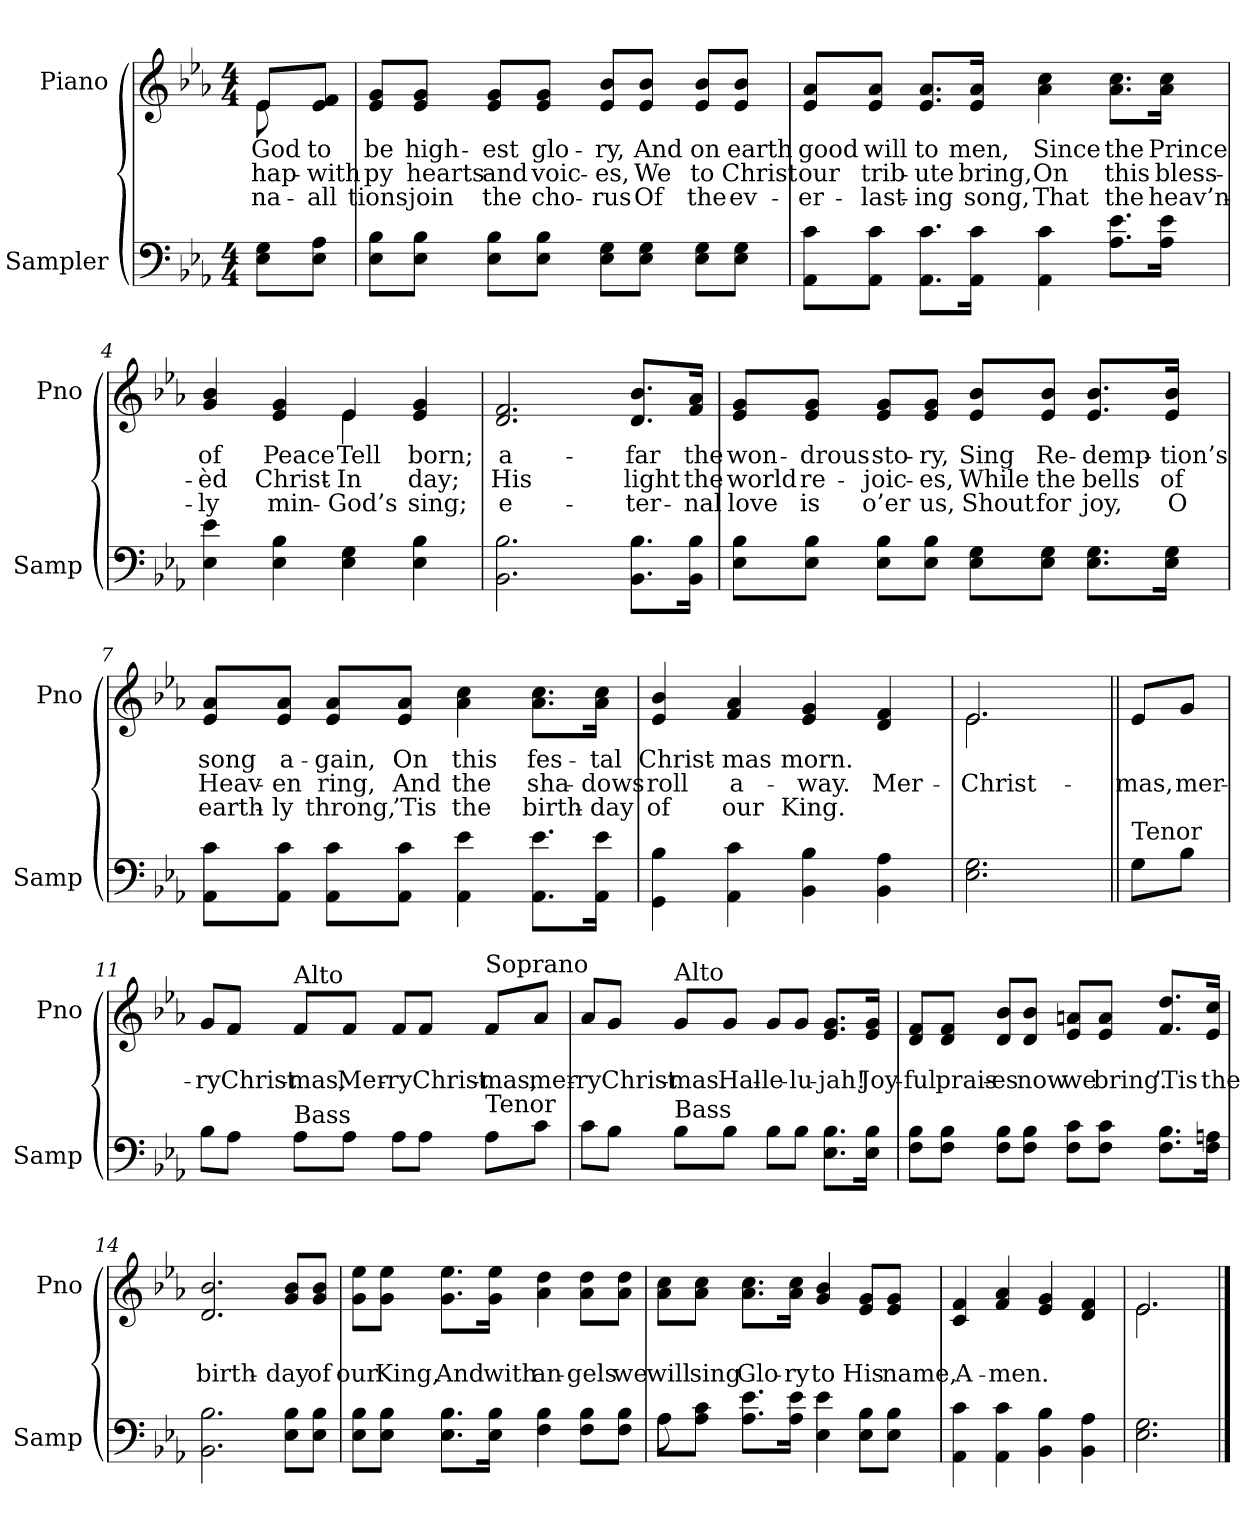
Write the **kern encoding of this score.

**kern	**kern	**text	**text	**text
*part2	*part1	*part1	*part1	*part1
*staff2	*staff1	*staff1	*staff1	*staff1
*I"Sampler	*I"Piano	*	*	*
*I'Samp	*I'Pno	*	*	*
*clefF4	*clefG2	*	*	*
*k[b-e-a-]	*k[b-e-a-]	*	*	*
*E-:	*E-:	*	*	*
*M4/4	*M4/4	*	*	*
=1	=1	=1	=1	=1
*	*^	*	*	*
8E-\ 8G\L	8e-/L	8e-	God	hap-	na-
8E-\ 8A-\J	8e-/ 8f/J	8ryy	-to	with	all
*	*v	*v	*	*	*
=2	=2	=2	=2	=2
8E-\ 8B-\L	8e-/ 8g/L	be	-py	-tions
8E-\ 8B-\J	8e-/ 8g/J	high-	hearts	join
8E-\ 8B-\L	8e-/ 8g/L	-est	and	the
8E-\ 8B-\J	8e-/ 8g/J	glo-	voic-	cho-
8E-\ 8G\L	8e-/ 8b-/L	-ry,	-es,	-rus
8E-\ 8G\J	8e-/ 8b-/J	And	We	Of
8E-\ 8G\L	8e-/ 8b-/L	on	to	the
8E-\ 8G\J	8e-/ 8b-/J	earth	Christ	ev-
=3	=3	=3	=3	=3
8AA-\ 8c\L	8e-/ 8a-/L	good	our	-er-
8AA-\ 8c\J	8e-/ 8a-/J	will	trib-	-last-
8.AA-\ 8.c\L	8.e-/ 8.a-/L	to	-ute	-ing
16AA-\ 16c\Jk	16e-/ 16a-/Jk	men,	bring,	song,
4AA- 4c	4a- 4cc	Since	On	That
8.A-\ 8.e-\L	8.a-\ 8.cc\L	the	this	the
16A-\ 16e-\Jk	16a-\ 16cc\Jk	Prince	bless-	heav’n-
=4	=4	=4	=4	=4
*	*^	*	*	*
4E- 4e-	4g 4b-	2ryy	of	-èd	-ly
4E- 4B-	4e- 4g	.	Peace	Christ-	min-
4E- 4G	4e-/	4e-	Tell	In	God’s
4E- 4B-	4e- 4g	4ryy	born;	day;	sing;
*	*v	*v	*	*	*
=5	=5	=5	=5	=5
2.BB- 2.B-	2.d 2.f	a-	His	e-
8.BB-\ 8.B-\L	8.d/ 8.b-/L	-far	light	-ter-
16BB-\ 16B-\Jk	16f/ 16a-/Jk	the	the	-nal
=6	=6	=6	=6	=6
8E-\ 8B-\L	8e-/ 8g/L	won-	world	love
8E-\ 8B-\J	8e-/ 8g/J	-drous	re-	is
8E-\ 8B-\L	8e-/ 8g/L	sto-	-joic-	o’er
8E-\ 8B-\J	8e-/ 8g/J	-ry,	-es,	us,
8E-\ 8G\L	8e-/ 8b-/L	Sing	While	Shout
8E-\ 8G\J	8e-/ 8b-/J	Re-	the	for
8.E-\ 8.G\L	8.e-/ 8.b-/L	-demp-	bells	joy,
16E-\ 16G\Jk	16e-/ 16b-/Jk	-tion’s	of	O
=7	=7	=7	=7	=7
8AA-\ 8c\L	8e-/ 8a-/L	song	Heav-	earth-
8AA-\ 8c\J	8e-/ 8a-/J	a-	-en	-ly
8AA-\ 8c\L	8e-/ 8a-/L	-gain,	ring,	throng,
8AA-\ 8c\J	8e-/ 8a-/J	On	And	’Tis
4AA- 4e-	4a- 4cc	this	the	the
8.AA-\ 8.e-\L	8.a-\ 8.cc\L	fes-	sha-	birth-
16AA-\ 16e-\Jk	16a-\ 16cc\Jk	-tal	-dows	-day
=8	=8	=8	=8	=8
4GG 4B-	4e- 4b-	Christ-	roll	of
4AA- 4c	4f 4a-	-mas	a-	our
4BB- 4B-	4e- 4g	morn.	-way.	King.
4BB- 4A-	4d 4f	.	Mer-	.
=9	=9	=9	=9	=9
*	*^	*	*	*
2.E- 2.G	2.e-/	2.e-	.	Christ-	.
=10||	=10||	=10||	=10||	=10||	=10||
!	!LO:TX:t=Refrain	!	!	!	!
!	!LO:TX:t=Soprano	!	!	!	!
!LO:TX:t=Tenor	!	!	!	!	!
*	*v	*v	*	*	*
8G\L	8e-/L	.	-mas,	.
8B-\J	8g/J	.	mer-	.
=11	=11	=11	=11	=11
8B-\L	8g/L	.	-ry	.
8A-\J	8f/J	.	Christ-	.
!	!LO:TX:t=Alto	!	!	!
!LO:TX:t=Bass	!	!	!	!
8A-\L	8f/L	.	-mas,	.
8A-\J	8f/J	.	Mer-	.
8A-\L	8f/L	.	-ry	.
8A-\J	8f/J	.	Christ-	.
!	!LO:TX:t=Soprano	!	!	!
!LO:TX:t=Tenor	!	!	!	!
8A-\L	8f/L	.	-mas,	.
8c\J	8a-/J	.	mer-	.
=12	=12	=12	=12	=12
8c\L	8a-/L	.	-ry	.
8B-\J	8g/J	.	Christ-	.
!	!LO:TX:t=Alto	!	!	!
!LO:TX:t=Bass	!	!	!	!
8B-\L	8g/L	.	-mas.	.
8B-\J	8g/J	.	Hal-	.
8B-\L	8g/L	.	-le-	.
8B-\J	8g/J	.	-lu-	.
8.E-\ 8.B-\L	8.e-/ 8.g/L	.	-jah!	.
16E-\ 16B-\Jk	16e-/ 16g/Jk	.	Joy-	.
=13	=13	=13	=13	=13
8F\ 8B-\L	8d/ 8f/L	.	-ful	.
8F\ 8B-\J	8d/ 8f/J	.	prais-	.
8F\ 8B-\L	8d/ 8b-/L	.	-es	.
8F\ 8B-\J	8d/ 8b-/J	.	now	.
8F\ 8c\L	8e-/ 8an/L	.	we	.
8F\ 8c\J	8e-/ 8a/J	.	bring.	.
8.F\ 8.B-\L	8.f/ 8.dd/L	.	’Tis	.
16F\ 16An\Jk	16e-/ 16cc/Jk	.	the	.
=14	=14	=14	=14	=14
2.BB- 2.B-	2.d 2.b-	.	birth-	.
8E-\ 8B-\L	8g/ 8b-/L	.	-day	.
8E-\ 8B-\J	8g/ 8b-/J	.	of	.
=15	=15	=15	=15	=15
8E-\ 8B-\L	8g\ 8ee-\L	.	our	.
8E-\ 8B-\J	8g\ 8ee-\J	.	King,	.
8.E-\ 8.B-\L	8.g\ 8.ee-\L	.	And	.
16E-\ 16B-\Jk	16g\ 16ee-\Jk	.	with	.
4F 4B-	4a- 4dd	.	an-	.
8F\ 8B-\L	8a-\ 8dd\L	.	-gels	.
8F\ 8B-\J	8a-\ 8dd\J	.	we	.
=16	=16	=16	=16	=16
*^	*	*	*	*
8A-\L	8A-	8a-\ 8cc\L	.	will	.
8A-\ 8c\J	2..ryy	8a-\ 8cc\J	.	sing	.
8.A-\ 8.e-\L	.	8.a-\ 8.cc\L	.	Glo-	.
16A-\ 16e-\Jk	.	16a-\ 16cc\Jk	.	-ry	.
4E- 4e-	.	4g 4b-	.	to	.
8E-\ 8B-\L	.	8e-/ 8g/L	.	His	.
8E-\ 8B-\J	.	8e-/ 8g/J	.	name,	.
*v	*v	*	*	*	*
=17	=17	=17	=17	=17
4AA- 4c	4c 4f	.	A-	.
4AA- 4c	4f 4a-	.	-men.	.
4BB- 4B-	4e- 4g	.	.	.
4BB- 4A-	4d 4f	.	.	.
=18	=18	=18	=18	=18
*	*^	*	*	*
2.E- 2.G	2.e-/	2.e-	.	.	.
*	*v	*v	*	*	*
==	==	==	==	==
*-	*-	*-	*-	*-
